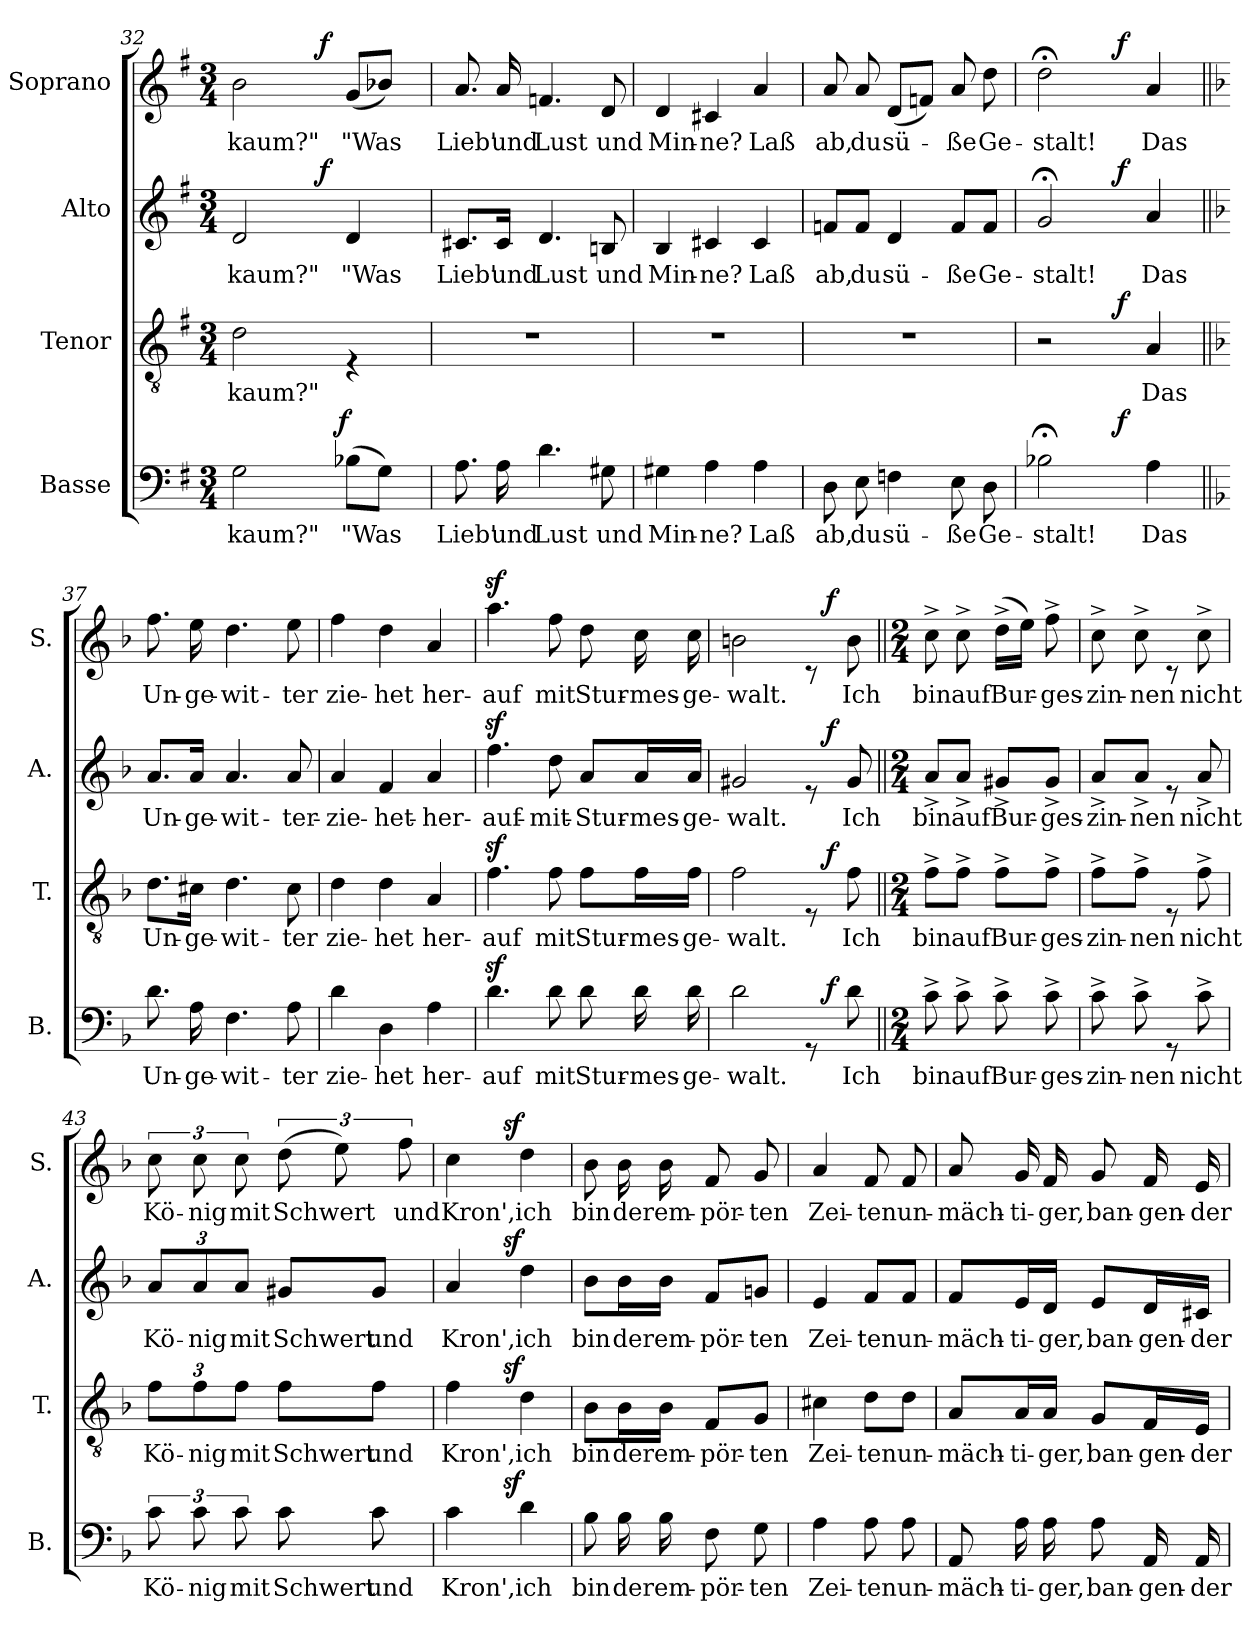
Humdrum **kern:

**kern	**text	**dynam	**kern	**text	**dynam	**kern	**text	**dynam	**kern	**text	**dynam
*part4	*part4	*part4	*part3	*part3	*part3	*part2	*part2	*part2	*part1	*part1	*part1
*staff4	*staff4	*staff4	*staff3	*staff3	*staff3	*staff2	*staff2	*staff2	*staff1	*staff1	*staff1
*I"Basse	*	*	*I"Tenor	*	*	*I"Alto	*	*	*I"Soprano	*	*
*I'B.	*	*	*I'T.	*	*	*I'A.	*	*	*I'S.	*	*
*clefF4	*	*	*clefGv2	*	*	*clefG2	*	*	*clefG2	*	*
*k[f#]	*	*	*k[f#]	*	*	*k[f#]	*	*	*k[f#]	*	*
*G:	*	*	*G:	*	*	*G:	*	*	*G:	*	*
*M3/4	*	*	*M3/4	*	*	*M3/4	*	*	*M3/4	*	*
=32	=32	=32	=32	=32	=32	=32	=32	=32	=32	=32	=32
!	!LO:LY:b	!	!	!LO:LY:b	!	!	!LO:LY:b	!	!	!LO:LY:b	!
*^	*	*	*	*	*	*^	*	*	*^	*	*
2G\	3ryy	kaum?"	.	2d\	kaum?"	.	2d/	4..ryy	kaum?"	.	2b\	4..ryy	kaum?"	.
.	12...ryy	.	.	.	.	.	.	.	.	.	.	.	.	.
!	!	!	!	!	!	!	!	!	!	!LO:DY:a	!	!	!	!LO:DY:a
.	.	.	.	.	.	.	.	4ryy	.	f	.	4ryy	.	f
!	!	!	!LO:DY:a	!	!	!	!	!	!	!	!	!	!	!
.	6ryy	.	f	.	.	.	.	.	.	.	.	.	.	.
!	!	!LO:LY:b	!	!	!	!	!	!	!LO:LY:b	!	!	!	!LO:LY:b	!
(8B-X\L	.	"Was	.	4rD	.	.	4d/	.	"Was	.	(8g/L	.	"Was	.
8G\J)	.	.	.	.	.	.	.	.	.	.	8b-X/J)	.	.	.
.	12ryy	.	.	.	.	.	.	.	.	.	.	.	.	.
.	.	.	.	.	.	.	.	16ryy	.	.	.	16ryy	.	.
.	96ryy	.	.	.	.	.	.	.	.	.	.	.	.	.
=33	=33	=33	=33	=33	=33	=33	=33	=33	=33	=33	=33	=33	=33	=33
!	!	!LO:LY:b	!	!	!	!	!	!	!LO:LY:b	!	!	!	!LO:LY:b	!
*	*	*	*	*	*	*	*v	*v	*	*	*	*	*	*
*v	*v	*	*	*	*	*	*	*	*	*v	*v	*	*
8.A\	Lieb'	.	2.r	.	.	8.c#X/L	Lieb'	.	8.a/	Lieb'	.
!	!LO:LY:b	!	!	!	!	!	!LO:LY:b	!	!	!LO:LY:b	!
16A\	und	.	.	.	.	16c#/Jk	und	.	16a/	und	.
!	!LO:LY:b	!	!	!	!	!	!LO:LY:b	!	!	!LO:LY:b	!
4.d\	Lust	.	.	.	.	4.d/	Lust	.	4.fn/	Lust	.
!	!LO:LY:b	!	!	!	!	!	!LO:LY:b	!	!	!LO:LY:b	!
8G#X\	und	.	.	.	.	8Bn/	und	.	8d/	und	.
=34	=34	=34	=34	=34	=34	=34	=34	=34	=34	=34	=34
!	!LO:LY:b	!	!	!	!	!	!LO:LY:b	!	!	!LO:LY:b	!
4G#X\	Min-	.	2.r	.	.	4B/	Min-	.	4d/	Min-	.
!	!LO:LY:b	!	!	!	!	!	!LO:LY:b	!	!	!LO:LY:b	!
4A\	-ne?	.	.	.	.	4c#X/	-ne?	.	4c#X/	-ne?	.
!	!LO:LY:b	!	!	!	!	!	!LO:LY:b	!	!	!LO:LY:b	!
4A\	Laß	.	.	.	.	4c#/	Laß	.	4a/	Laß	.
=35	=35	=35	=35	=35	=35	=35	=35	=35	=35	=35	=35
!	!LO:LY:b	!	!	!	!	!	!LO:LY:b	!	!	!LO:LY:b	!
8D\	ab,	.	2.r	.	.	8fn/L	ab,	.	8a/	ab,	.
!	!LO:LY:b	!	!	!	!	!	!LO:LY:b	!	!	!LO:LY:b	!
8E\	du	.	.	.	.	8f/J	du	.	8a/	du	.
!	!LO:LY:b	!	!	!	!	!	!LO:LY:b	!	!	!LO:LY:b	!
4Fn\	sü-	.	.	.	.	4d/	sü-	.	(8d/L	sü-	.
.	.	.	.	.	.	.	.	.	8fn/J)	.	.
!	!LO:LY:b	!	!	!	!	!	!LO:LY:b	!	!	!LO:LY:b	!
8E\	-ße	.	.	.	.	8f/L	-ße	.	8a/	-ße	.
!	!LO:LY:b	!	!	!	!	!	!LO:LY:b	!	!	!LO:LY:b	!
8D\	Ge-	.	.	.	.	8f/J	Ge-	.	8dd\	Ge-	.
!!LO:LB:g=z
=36	=36	=36	=36	=36	=36	=36	=36	=36	=36	=36	=36
!	!LO:LY:b	!	!	!	!	!	!LO:LY:b	!	!	!LO:LY:b	!
*^	*	*	*^	*	*	*^	*	*	*^	*	*
2B-X;<\	3ryy	-stalt!	.	2r	3ryy	.	.	2g;</	3ryy	-stalt!	.	2dd;<\	3ryy	-stalt!	.
.	24.ryy	.	.	.	24.ryy	.	.	.	24.ryy	.	.	.	24.ryy	.	.
!	!	!	!LO:DY:a	!	!	!	!LO:DY:a	!	!	!	!LO:DY:a	!	!	!	!LO:DY:a
.	3ryy	.	f	.	3ryy	.	f	.	3ryy	.	f	.	3ryy	.	f
!	!	!LO:LY:b	!	!	!	!LO:LY:b	!	!	!	!LO:LY:b	!	!	!	!LO:LY:b	!
4A\	.	Das	.	4A/	.	Das	.	4a/	.	Das	.	4a/	.	Das	.
.	48ryy	.	.	.	48ryy	.	.	.	48ryy	.	.	.	48ryy	.	.
*v	*v	*	*	*	*	*	*	*v	*v	*	*	*v	*v	*	*
*	*	*	*v	*v	*	*	*	*	*	*	*	*
=37||	=37||	=37||	=37||	=37||	=37||	=37||	=37||	=37||	=37||	=37||	=37||
*k[b-]	*	*	*k[b-]	*	*	*k[b-]	*	*	*k[b-]	*	*
*F:	*	*	*F:	*	*	*F:	*	*	*F:	*	*
*^	*	*	*^	*	*	*^	*	*	*^	*	*
!	!	!LO:LY:b	!	!	!	!LO:LY:b	!	!	!	!LO:LY:b	!	!	!	!LO:LY:b	!
*v	*v	*	*	*	*	*	*	*v	*v	*	*	*v	*v	*	*
*	*	*	*v	*v	*	*	*	*	*	*	*	*
8.d\	Un-	.	8.d\L	Un-	.	8.a/L	Un-	.	8.ff\	Un-	.
!	!LO:LY:b	!	!	!LO:LY:b	!	!	!LO:LY:b	!	!	!LO:LY:b	!
16A\	-ge-	.	16c#X\Jk	-ge-	.	16a/Jk	-ge-	.	16ee\	-ge-	.
!	!LO:LY:b	!	!	!LO:LY:b	!	!	!LO:LY:b	!	!	!LO:LY:b	!
4.F\	-wit-	.	4.d\	-wit-	.	4.a/	-wit-	.	4.dd\	-wit-	.
!	!LO:LY:b	!	!	!LO:LY:b	!	!	!LO:LY:b	!	!	!LO:LY:b	!
8A\	-ter	.	8c#\	-ter	.	8a/	-ter-	.	8ee\	-ter	.
=38	=38	=38	=38	=38	=38	=38	=38	=38	=38	=38	=38
!	!LO:LY:b	!	!	!LO:LY:b	!	!	!LO:LY:b	!	!	!LO:LY:b	!
4d\	zie-	.	4d\	zie-	.	4a/	-zie-	.	4ff\	zie-	.
!	!LO:LY:b	!	!	!LO:LY:b	!	!	!LO:LY:b	!	!	!LO:LY:b	!
4D\	-het	.	4d\	-het	.	4f/	-het-	.	4dd\	-het	.
!	!LO:LY:b	!	!	!LO:LY:b	!	!	!LO:LY:b	!	!	!LO:LY:b	!
4A\	her-	.	4A/	her-	.	4a/	-her-	.	4a/	her-	.
=39	=39	=39	=39	=39	=39	=39	=39	=39	=39	=39	=39
!	!LO:LY:b	!	!	!LO:LY:b	!	!	!LO:LY:b	!	!	!LO:LY:b	!
4.dz>\	-auf	.	4.fz>\	-auf	.	4.ffz>\	-auf-	.	4.aaz>\	-auf	.
!	!LO:LY:b	!	!	!LO:LY:b	!	!	!LO:LY:b	!	!	!LO:LY:b	!
8d\	mit	.	8f\	mit	.	8dd\	-mit-	.	8ff\	mit	.
!	!LO:LY:b	!	!	!LO:LY:b	!	!	!LO:LY:b	!	!	!LO:LY:b	!
8d\	Stur-	.	8f\L	Stur-	.	8a/L	-Stur-	.	8dd\	Stur-	.
!	!LO:LY:b	!	!	!LO:LY:b	!	!	!LO:LY:b	!	!	!LO:LY:b	!
16d\	-mes-	.	16f\L	-mes-	.	16a/L	-mes-	.	16cc\	-mes-	.
!	!LO:LY:b	!	!	!LO:LY:b	!	!	!LO:LY:b	!	!	!LO:LY:b	!
16d\	-ge-	.	16f\JJ	-ge-	.	16a/JJ	-ge-	.	16cc\	-ge-	.
=40	=40	=40	=40	=40	=40	=40	=40	=40	=40	=40	=40
!	!LO:LY:b	!	!	!LO:LY:b	!	!	!LO:LY:b	!	!	!LO:LY:b	!
*^	*	*	*^	*	*	*^	*	*	*^	*	*
2d\	2ryy	-walt.	.	2f\	2ryy	-walt.	.	2g#X/	2ryy	-walt.	.	2bn\	2ryy	-walt.	.
8rFF	16ryy	.	.	8rD	16ryy	.	.	8rd	16ryy	.	.	8rc	16ryy	.	.
!	!	!	!LO:DY:a	!	!	!	!LO:DY:a	!	!	!	!LO:DY:a	!	!	!	!LO:DY:a
.	8.ryy	.	f	.	8.ryy	.	f	.	8.ryy	.	f	.	8.ryy	.	f
!	!	!LO:LY:b	!	!	!	!LO:LY:b	!	!	!	!LO:LY:b	!	!	!	!LO:LY:b	!
8d\	.	Ich	.	8f\	.	Ich	.	8g#/	.	Ich	.	8b\	.	Ich	.
*v	*v	*	*	*	*	*	*	*v	*v	*	*	*v	*v	*	*
*	*	*	*v	*v	*	*	*	*	*	*	*	*
!!LO:LB:g=z
=41||	=41||	=41||	=41||	=41||	=41||	=41||	=41||	=41||	=41||	=41||	=41||
*M2/4	*	*	*M2/4	*	*	*M2/4	*	*	*M2/4	*	*
*^	*	*	*^	*	*	*^	*	*	*^	*	*
!	!	!LO:LY:b	!	!	!	!LO:LY:b	!	!	!	!LO:LY:b	!	!	!	!LO:LY:b	!
*v	*v	*	*	*	*	*	*	*v	*v	*	*	*v	*v	*	*
*	*	*	*v	*v	*	*	*	*	*	*	*	*
8c^>\	bin	.	8f^>\L	bin	.	8a^>/L	bin	.	8cc^>\	bin	.
!	!LO:LY:b	!	!	!LO:LY:b	!	!	!LO:LY:b	!	!	!LO:LY:b	!
8c^>\	auf	.	8f^>\J	auf	.	8a^>/J	auf	.	8cc^>\	auf	.
!	!LO:LY:b	!	!	!LO:LY:b	!	!	!LO:LY:b	!	!	!LO:LY:b	!
8c^>\	Bur-	.	8f^>\L	Bur-	.	8g#X^>/L	Bur-	.	(16dd^>\LL	Bur-	.
.	.	.	.	.	.	.	.	.	16ee\JJ)	.	.
!	!LO:LY:b	!	!	!LO:LY:b	!	!	!LO:LY:b	!	!	!LO:LY:b	!
8c^>\	-ges-	.	8f^>\J	-ges-	.	8g#^>/J	-ges-	.	8ff^>\	-ges-	.
=42	=42	=42	=42	=42	=42	=42	=42	=42	=42	=42	=42
!	!LO:LY:b	!	!	!LO:LY:b	!	!	!LO:LY:b	!	!	!LO:LY:b	!
8c^>\	-zin-	.	8f^>\L	-zin-	.	8a^>/L	-zin-	.	8cc^>\	-zin-	.
!	!LO:LY:b	!	!	!LO:LY:b	!	!	!LO:LY:b	!	!	!LO:LY:b	!
8c^>\	-nen	.	8f^>\J	-nen	.	8a^>/J	-nen	.	8cc^>\	-nen	.
8rFF	.	.	8rD	.	.	8rd	.	.	8rc	.	.
!	!LO:LY:b	!	!	!LO:LY:b	!	!	!LO:LY:b	!	!	!LO:LY:b	!
8c^>\	nicht	.	8f^>\	nicht	.	8a^>/	nicht	.	8cc^>\	nicht	.
=43	=43	=43	=43	=43	=43	=43	=43	=43	=43	=43	=43
!	!LO:LY:b	!	!	!LO:LY:b	!	!	!LO:LY:b	!	!	!LO:LY:b	!
12c\	Kö-	.	12f\L	Kö-	.	12a/L	Kö-	.	12cc\	Kö-	.
!	!LO:LY:b	!	!	!LO:LY:b	!	!	!LO:LY:b	!	!	!LO:LY:b	!
12c\	-nig	.	12f\	-nig	.	12a/	-nig	.	12cc\	-nig	.
!	!LO:LY:b	!	!	!LO:LY:b	!	!	!LO:LY:b	!	!	!LO:LY:b	!
12c\	mit	.	12f\J	mit	.	12a/J	mit	.	12cc\	mit	.
!	!LO:LY:b	!	!	!LO:LY:b	!	!	!LO:LY:b	!	!	!LO:LY:b	!
8c\	Schwert	.	8f\L	Schwert	.	8g#X/L	Schwert	.	(12dd\	Schwert	.
.	.	.	.	.	.	.	.	.	12ee\)	.	.
!	!LO:LY:b	!	!	!LO:LY:b	!	!	!LO:LY:b	!	!	!	!
8c\	und	.	8f\J	und	.	8g#/J	und	.	.	.	.
!	!	!	!	!	!	!	!	!	!	!LO:LY:b	!
.	.	.	.	.	.	.	.	.	12ff\	und	.
=44	=44	=44	=44	=44	=44	=44	=44	=44	=44	=44	=44
!	!LO:LY:b	!	!	!LO:LY:b	!	!	!LO:LY:b	!	!	!LO:LY:b	!
*^	*	*	*^	*	*	*^	*	*	*^	*	*
4c\	6ryy	Kron',	.	4f\	6ryy	Kron',	.	4a/	6ryy	Kron',	.	4cc\	6ryy	Kron',	.
.	24ryy	.	.	.	24ryy	.	.	.	24ryy	.	.	.	24ryy	.	.
!	!	!	!LO:DY:a	!	!	!	!LO:DY:a	!	!	!	!LO:DY:a	!	!	!	!LO:DY:a
.	6..ryy	.	sf	.	6..ryy	.	sf	.	6..ryy	.	sf	.	6..ryy	.	sf
!	!	!LO:LY:b	!	!	!	!LO:LY:b	!	!	!	!LO:LY:b	!	!	!	!LO:LY:b	!
4d\	.	ich	.	4d\	.	ich	.	4dd\	.	ich	.	4dd\	.	ich	.
=45	=45	=45	=45	=45	=45	=45	=45	=45	=45	=45	=45	=45	=45	=45	=45
!	!	!LO:LY:b	!	!	!	!LO:LY:b	!	!	!	!LO:LY:b	!	!	!	!LO:LY:b	!
*v	*v	*	*	*	*	*	*	*v	*v	*	*	*v	*v	*	*
*	*	*	*v	*v	*	*	*	*	*	*	*	*
8B-\	bin	.	8B-\L	bin	.	8b-\L	bin	.	8b-\	bin	.
!	!LO:LY:b	!	!	!LO:LY:b	!	!	!LO:LY:b	!	!	!LO:LY:b	!
16B-\	der	.	16B-\L	der	.	16b-\L	der	.	16b-\	der	.
!	!LO:LY:b	!	!	!LO:LY:b	!	!	!LO:LY:b	!	!	!LO:LY:b	!
16B-\	em-	.	16B-\JJ	em-	.	16b-\JJ	em-	.	16b-\	em-	.
!	!LO:LY:b	!	!	!LO:LY:b	!	!	!LO:LY:b	!	!	!LO:LY:b	!
8F\	-pör-	.	8F/L	-pör-	.	8f/L	-pör-	.	8f/	-pör-	.
!	!LO:LY:b	!	!	!LO:LY:b	!	!	!LO:LY:b	!	!	!LO:LY:b	!
8G\	-ten	.	8G/J	-ten	.	8gn/J	-ten	.	8g/	-ten	.
!!LO:PB:g=z
=46	=46	=46	=46	=46	=46	=46	=46	=46	=46	=46	=46
!	!LO:LY:b	!	!	!LO:LY:b	!	!	!LO:LY:b	!	!	!LO:LY:b	!
4A\	Zei-	.	4c#X\	Zei-	.	4e/	Zei-	.	4a/	Zei-	.
!	!LO:LY:b	!	!	!LO:LY:b	!	!	!LO:LY:b	!	!	!LO:LY:b	!
8A\	-ten	.	8d\L	-ten	.	8f/L	-ten	.	8f/	-ten	.
!	!LO:LY:b	!	!	!LO:LY:b	!	!	!LO:LY:b	!	!	!LO:LY:b	!
8A\	un-	.	8d\J	un-	.	8f/J	un-	.	8f/	un-	.
=47	=47	=47	=47	=47	=47	=47	=47	=47	=47	=47	=47
!	!LO:LY:b	!	!	!LO:LY:b	!	!	!LO:LY:b	!	!	!LO:LY:b	!
8AA/	-mäch-	.	8A/L	-mäch-	.	8f/L	-mäch-	.	8a/	-mäch-	.
!	!LO:LY:b	!	!	!LO:LY:b	!	!	!LO:LY:b	!	!	!LO:LY:b	!
16A\	-ti-	.	16A/L	-ti-	.	16e/L	-ti-	.	16g/	-ti-	.
!	!LO:LY:b	!	!	!LO:LY:b	!	!	!LO:LY:b	!	!	!LO:LY:b	!
16A\	-ger,	.	16A/JJ	-ger,	.	16d/JJ	-ger,	.	16f/	-ger,	.
!	!LO:LY:b	!	!	!LO:LY:b	!	!	!LO:LY:b	!	!	!LO:LY:b	!
8A\	ban-	.	8G/L	ban-	.	8e/L	ban-	.	8g/	ban-	.
!	!LO:LY:b	!	!	!LO:LY:b	!	!	!LO:LY:b	!	!	!LO:LY:b	!
16AA/	-gen-	.	16F/L	-gen-	.	16d/L	-gen-	.	16f/	-gen-	.
!	!LO:LY:b	!	!	!LO:LY:b	!	!	!LO:LY:b	!	!	!LO:LY:b	!
16AA/	-der	.	16E/JJ	-der	.	16c#X/JJ	-der	.	16e/	-der	.
=	=	=	=	=	=	=	=	=	=	=	=
*-	*-	*-	*-	*-	*-	*-	*-	*-	*-	*-	*-
